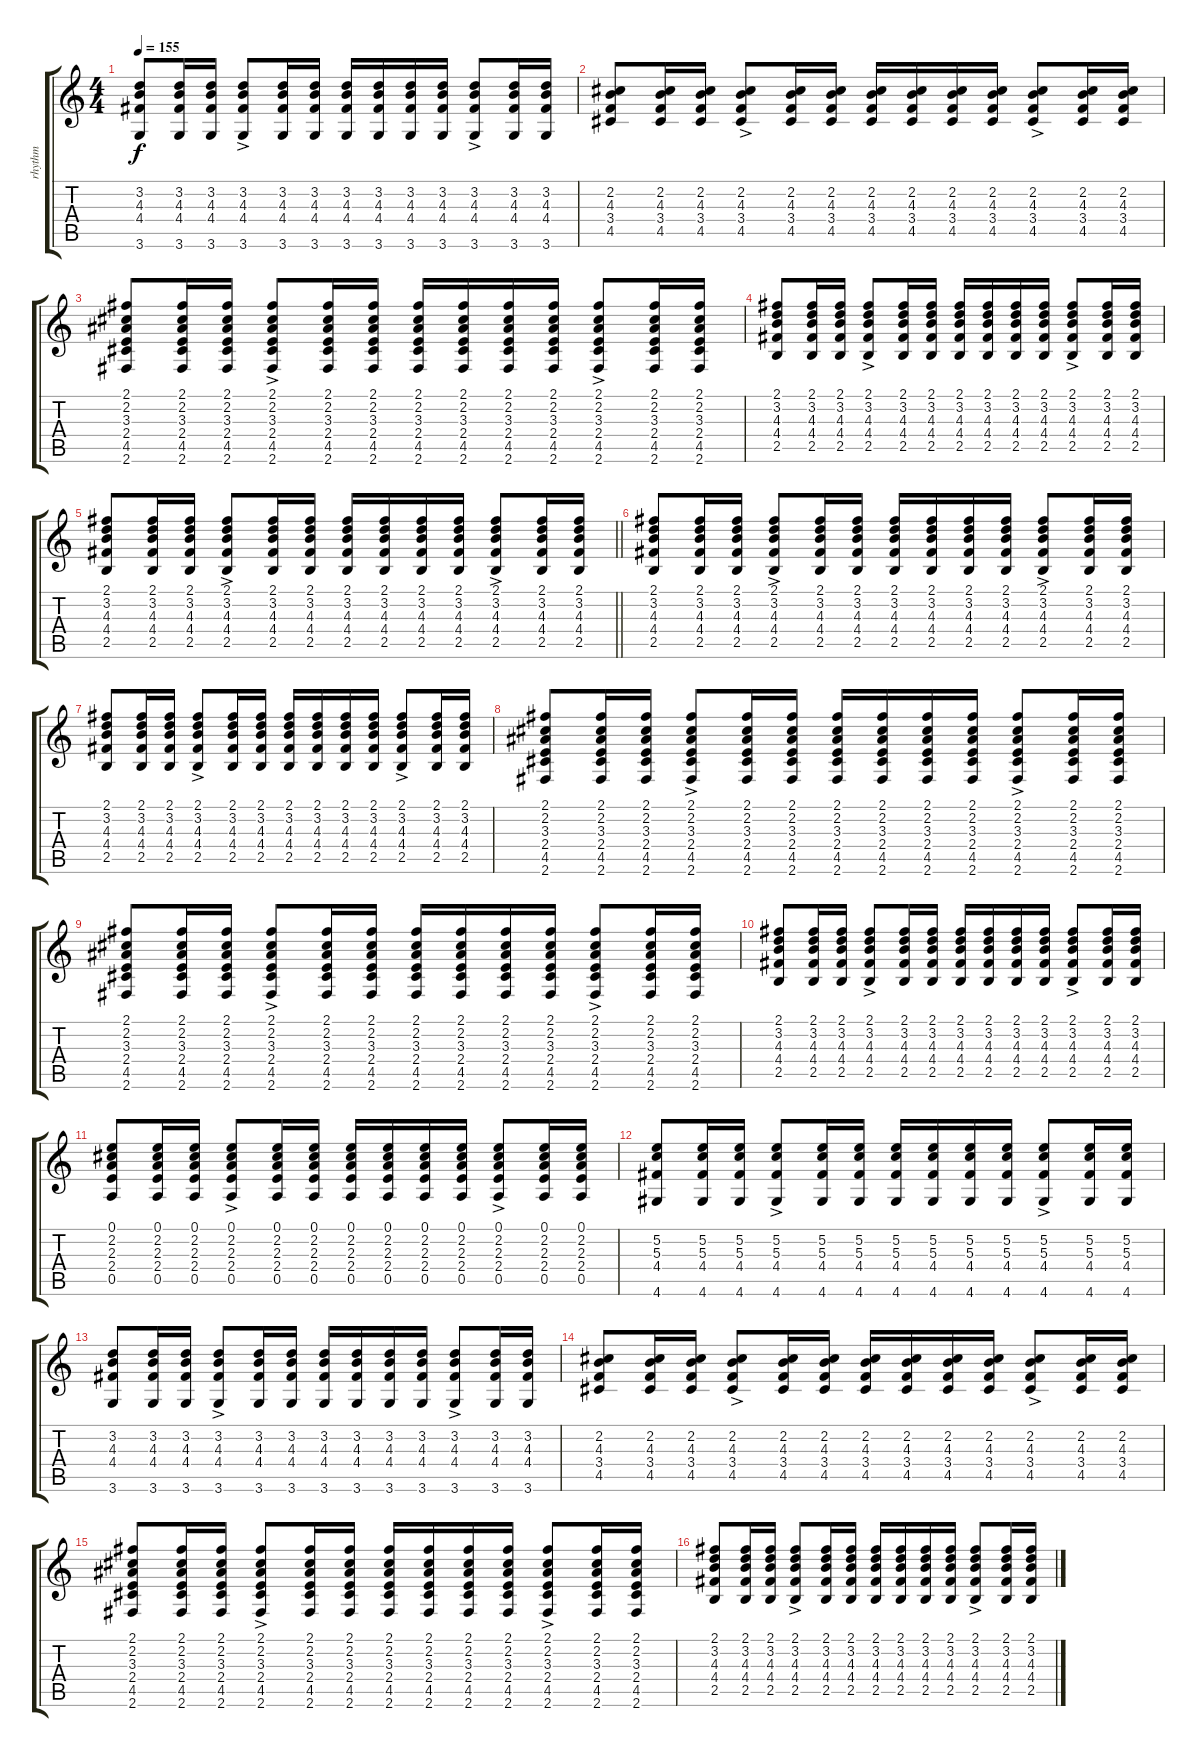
\track ("rhythm" "rhythm") {instrument acousticguitarnylon}
\staff {score tabs}
\tuning (E4 B3 G3 D3 A2 E2) {hide}
\ts (4 4)
\tempo 155
\clef g2
\ks c
(3.2 4.3 4.4 3.6).8{dy f} (3.2 4.3 4.4 3.6).16 (3.2 4.3 4.4 3.6).16 (3.2{ac} 4.3{ac} 4.4{ac} 3.6{ac}).8 (3.2 4.3 4.4 3.6).16 (3.2 4.3 4.4 3.6).16 (3.2 4.3 4.4 3.6).16 (3.2 4.3 4.4 3.6).16 (3.2 4.3 4.4 3.6).16 (3.2 4.3 4.4 3.6).16 (3.2{ac} 4.3{ac} 4.4{ac} 3.6{ac}).8 (3.2 4.3 4.4 3.6).16 (3.2 4.3 4.4 3.6).16 |
(2.2 4.3 3.4 4.5).8 (2.2 4.3 3.4 4.5).16 (2.2 4.3 3.4 4.5).16 (2.2{ac} 4.3{ac} 3.4{ac} 4.5{ac}).8 (2.2 4.3 3.4 4.5).16 (2.2 4.3 3.4 4.5).16 (2.2 4.3 3.4 4.5).16 (2.2 4.3 3.4 4.5).16 (2.2 4.3 3.4 4.5).16 (2.2 4.3 3.4 4.5).16 (2.2{ac} 4.3{ac} 3.4{ac} 4.5{ac}).8 (2.2 4.3 3.4 4.5).16 (2.2 4.3 3.4 4.5).16 |
(2.1 2.2 3.3 2.4 4.5 2.6).8 (2.1 2.2 3.3 2.4 4.5 2.6).16 (2.1 2.2 3.3 2.4 4.5 2.6).16 (2.1{ac} 2.2{ac} 3.3{ac} 2.4{ac} 4.5{ac} 2.6{ac}).8 (2.1 2.2 3.3 2.4 4.5 2.6).16 (2.1 2.2 3.3 2.4 4.5 2.6).16 (2.1 2.2 3.3 2.4 4.5 2.6).16 (2.1 2.2 3.3 2.4 4.5 2.6).16 (2.1 2.2 3.3 2.4 4.5 2.6).16 (2.1 2.2 3.3 2.4 4.5 2.6).16 (2.1{ac} 2.2{ac} 3.3{ac} 2.4{ac} 4.5{ac} 2.6{ac}).8 (2.1 2.2 3.3 2.4 4.5 2.6).16 (2.1 2.2 3.3 2.4 4.5 2.6).16 |
(2.1 3.2 4.3 4.4 2.5).8 (2.1 3.2 4.3 4.4 2.5).16 (2.1 3.2 4.3 4.4 2.5).16 (2.1{ac} 3.2{ac} 4.3{ac} 4.4{ac} 2.5{ac}).8 (2.1 3.2 4.3 4.4 2.5).16 (2.1 3.2 4.3 4.4 2.5).16 (2.1 3.2 4.3 4.4 2.5).16 (2.1 3.2 4.3 4.4 2.5).16 (2.1 3.2 4.3 4.4 2.5).16 (2.1 3.2 4.3 4.4 2.5).16 (2.1{ac} 3.2{ac} 4.3{ac} 4.4{ac} 2.5{ac}).8 (2.1 3.2 4.3 4.4 2.5).16 (2.1 3.2 4.3 4.4 2.5).16 |
\barLineRight lightlight
(2.1 3.2 4.3 4.4 2.5).8 (2.1 3.2 4.3 4.4 2.5).16 (2.1 3.2 4.3 4.4 2.5).16 (2.1{ac} 3.2{ac} 4.3{ac} 4.4{ac} 2.5{ac}).8 (2.1 3.2 4.3 4.4 2.5).16 (2.1 3.2 4.3 4.4 2.5).16 (2.1 3.2 4.3 4.4 2.5).16 (2.1 3.2 4.3 4.4 2.5).16 (2.1 3.2 4.3 4.4 2.5).16 (2.1 3.2 4.3 4.4 2.5).16 (2.1{ac} 3.2{ac} 4.3{ac} 4.4{ac} 2.5{ac}).8 (2.1 3.2 4.3 4.4 2.5).16 (2.1 3.2 4.3 4.4 2.5).16 |
(2.1 3.2 4.3 4.4 2.5).8 (2.1 3.2 4.3 4.4 2.5).16 (2.1 3.2 4.3 4.4 2.5).16 (2.1{ac} 3.2{ac} 4.3{ac} 4.4{ac} 2.5{ac}).8 (2.1 3.2 4.3 4.4 2.5).16 (2.1 3.2 4.3 4.4 2.5).16 (2.1 3.2 4.3 4.4 2.5).16 (2.1 3.2 4.3 4.4 2.5).16 (2.1 3.2 4.3 4.4 2.5).16 (2.1 3.2 4.3 4.4 2.5).16 (2.1{ac} 3.2{ac} 4.3{ac} 4.4{ac} 2.5{ac}).8 (2.1 3.2 4.3 4.4 2.5).16 (2.1 3.2 4.3 4.4 2.5).16 |
(2.1 3.2 4.3 4.4 2.5).8 (2.1 3.2 4.3 4.4 2.5).16 (2.1 3.2 4.3 4.4 2.5).16 (2.1{ac} 3.2{ac} 4.3{ac} 4.4{ac} 2.5{ac}).8 (2.1 3.2 4.3 4.4 2.5).16 (2.1 3.2 4.3 4.4 2.5).16 (2.1 3.2 4.3 4.4 2.5).16 (2.1 3.2 4.3 4.4 2.5).16 (2.1 3.2 4.3 4.4 2.5).16 (2.1 3.2 4.3 4.4 2.5).16 (2.1{ac} 3.2{ac} 4.3{ac} 4.4{ac} 2.5{ac}).8 (2.1 3.2 4.3 4.4 2.5).16 (2.1 3.2 4.3 4.4 2.5).16 |
(2.1 2.2 3.3 2.4 4.5 2.6).8 (2.1 2.2 3.3 2.4 4.5 2.6).16 (2.1 2.2 3.3 2.4 4.5 2.6).16 (2.1{ac} 2.2{ac} 3.3{ac} 2.4{ac} 4.5{ac} 2.6{ac}).8 (2.1 2.2 3.3 2.4 4.5 2.6).16 (2.1 2.2 3.3 2.4 4.5 2.6).16 (2.1 2.2 3.3 2.4 4.5 2.6).16 (2.1 2.2 3.3 2.4 4.5 2.6).16 (2.1 2.2 3.3 2.4 4.5 2.6).16 (2.1 2.2 3.3 2.4 4.5 2.6).16 (2.1{ac} 2.2{ac} 3.3{ac} 2.4{ac} 4.5{ac} 2.6{ac}).8 (2.1 2.2 3.3 2.4 4.5 2.6).16 (2.1 2.2 3.3 2.4 4.5 2.6).16 |
(2.1 2.2 3.3 2.4 4.5 2.6).8 (2.1 2.2 3.3 2.4 4.5 2.6).16 (2.1 2.2 3.3 2.4 4.5 2.6).16 (2.1{ac} 2.2{ac} 3.3{ac} 2.4{ac} 4.5{ac} 2.6{ac}).8 (2.1 2.2 3.3 2.4 4.5 2.6).16 (2.1 2.2 3.3 2.4 4.5 2.6).16 (2.1 2.2 3.3 2.4 4.5 2.6).16 (2.1 2.2 3.3 2.4 4.5 2.6).16 (2.1 2.2 3.3 2.4 4.5 2.6).16 (2.1 2.2 3.3 2.4 4.5 2.6).16 (2.1{ac} 2.2{ac} 3.3{ac} 2.4{ac} 4.5{ac} 2.6{ac}).8 (2.1 2.2 3.3 2.4 4.5 2.6).16 (2.1 2.2 3.3 2.4 4.5 2.6).16 |
(2.1 3.2 4.3 4.4 2.5).8 (2.1 3.2 4.3 4.4 2.5).16 (2.1 3.2 4.3 4.4 2.5).16 (2.1{ac} 3.2{ac} 4.3{ac} 4.4{ac} 2.5{ac}).8 (2.1 3.2 4.3 4.4 2.5).16 (2.1 3.2 4.3 4.4 2.5).16 (2.1 3.2 4.3 4.4 2.5).16 (2.1 3.2 4.3 4.4 2.5).16 (2.1 3.2 4.3 4.4 2.5).16 (2.1 3.2 4.3 4.4 2.5).16 (2.1{ac} 3.2{ac} 4.3{ac} 4.4{ac} 2.5{ac}).8 (2.1 3.2 4.3 4.4 2.5).16 (2.1 3.2 4.3 4.4 2.5).16 |
(0.1 2.2 2.3 2.4 0.5).8 (0.1 2.2 2.3 2.4 0.5).16 (0.1 2.2 2.3 2.4 0.5).16 (0.1{ac} 2.2{ac} 2.3{ac} 2.4{ac} 0.5{ac}).8 (0.1 2.2 2.3 2.4 0.5).16 (0.1 2.2 2.3 2.4 0.5).16 (0.1 2.2 2.3 2.4 0.5).16 (0.1 2.2 2.3 2.4 0.5).16 (0.1 2.2 2.3 2.4 0.5).16 (0.1 2.2 2.3 2.4 0.5).16 (0.1{ac} 2.2{ac} 2.3{ac} 2.4{ac} 0.5{ac}).8 (0.1 2.2 2.3 2.4 0.5).16 (0.1 2.2 2.3 2.4 0.5).16 |
(5.2 5.3 4.4 4.6).8 (5.2 5.3 4.4 4.6).16 (5.2 5.3 4.4 4.6).16 (5.2{ac} 5.3{ac} 4.4{ac} 4.6{ac}).8 (5.2 5.3 4.4 4.6).16 (5.2 5.3 4.4 4.6).16 (5.2 5.3 4.4 4.6).16 (5.2 5.3 4.4 4.6).16 (5.2 5.3 4.4 4.6).16 (5.2 5.3 4.4 4.6).16 (5.2{ac} 5.3{ac} 4.4{ac} 4.6{ac}).8 (5.2 5.3 4.4 4.6).16 (5.2 5.3 4.4 4.6).16 |
(3.2 4.3 4.4 3.6).8 (3.2 4.3 4.4 3.6).16 (3.2 4.3 4.4 3.6).16 (3.2{ac} 4.3{ac} 4.4{ac} 3.6{ac}).8 (3.2 4.3 4.4 3.6).16 (3.2 4.3 4.4 3.6).16 (3.2 4.3 4.4 3.6).16 (3.2 4.3 4.4 3.6).16 (3.2 4.3 4.4 3.6).16 (3.2 4.3 4.4 3.6).16 (3.2{ac} 4.3{ac} 4.4{ac} 3.6{ac}).8 (3.2 4.3 4.4 3.6).16 (3.2 4.3 4.4 3.6).16 |
(2.2 4.3 3.4 4.5).8 (2.2 4.3 3.4 4.5).16 (2.2 4.3 3.4 4.5).16 (2.2{ac} 4.3{ac} 3.4{ac} 4.5{ac}).8 (2.2 4.3 3.4 4.5).16 (2.2 4.3 3.4 4.5).16 (2.2 4.3 3.4 4.5).16 (2.2 4.3 3.4 4.5).16 (2.2 4.3 3.4 4.5).16 (2.2 4.3 3.4 4.5).16 (2.2{ac} 4.3{ac} 3.4{ac} 4.5{ac}).8 (2.2 4.3 3.4 4.5).16 (2.2 4.3 3.4 4.5).16 |
(2.1 2.2 3.3 2.4 4.5 2.6).8 (2.1 2.2 3.3 2.4 4.5 2.6).16 (2.1 2.2 3.3 2.4 4.5 2.6).16 (2.1{ac} 2.2{ac} 3.3{ac} 2.4{ac} 4.5{ac} 2.6{ac}).8 (2.1 2.2 3.3 2.4 4.5 2.6).16 (2.1 2.2 3.3 2.4 4.5 2.6).16 (2.1 2.2 3.3 2.4 4.5 2.6).16 (2.1 2.2 3.3 2.4 4.5 2.6).16 (2.1 2.2 3.3 2.4 4.5 2.6).16 (2.1 2.2 3.3 2.4 4.5 2.6).16 (2.1{ac} 2.2{ac} 3.3{ac} 2.4{ac} 4.5{ac} 2.6{ac}).8 (2.1 2.2 3.3 2.4 4.5 2.6).16 (2.1 2.2 3.3 2.4 4.5 2.6).16 |
(2.1 3.2 4.3 4.4 2.5).8 (2.1 3.2 4.3 4.4 2.5).16 (2.1 3.2 4.3 4.4 2.5).16 (2.1{ac} 3.2{ac} 4.3{ac} 4.4{ac} 2.5{ac}).8 (2.1 3.2 4.3 4.4 2.5).16 (2.1 3.2 4.3 4.4 2.5).16 (2.1 3.2 4.3 4.4 2.5).16 (2.1 3.2 4.3 4.4 2.5).16 (2.1 3.2 4.3 4.4 2.5).16 (2.1 3.2 4.3 4.4 2.5).16 (2.1{ac} 3.2{ac} 4.3{ac} 4.4{ac} 2.5{ac}).8 (2.1 3.2 4.3 4.4 2.5).16 (2.1 3.2 4.3 4.4 2.5).16
